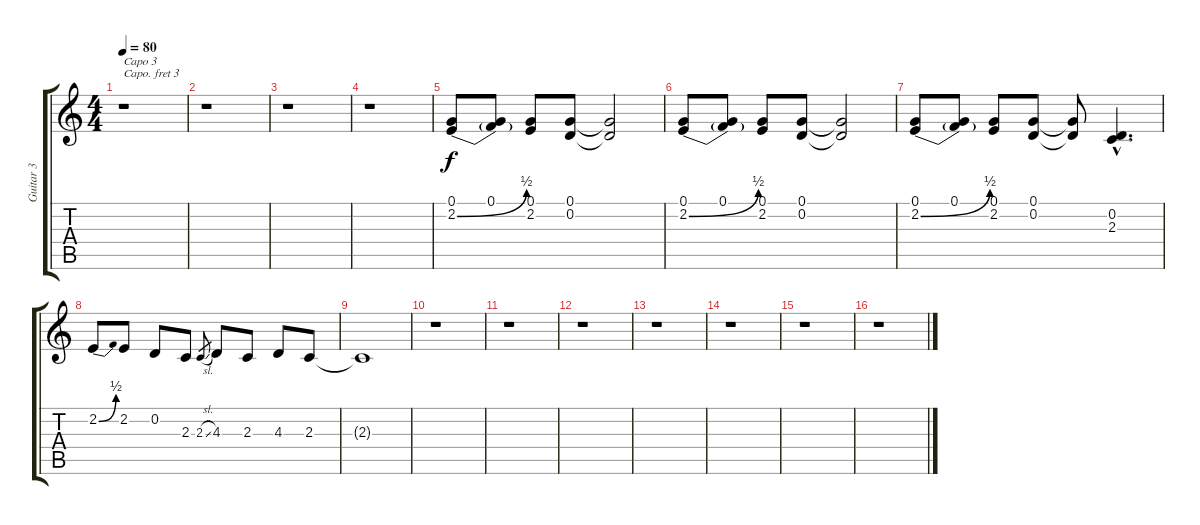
\track ("Guitar 3" "Guitar 3") {instrument sitar}
\staff {score tabs}
\capo 3
\tuning (E4 B3 G3 D3 A2 E2) {hide}
\ts (4 4)
\tempo 80
\clef g2
\ks c
r.1{txt "Capo 3" dy f instrument sitar} |
r.1 |
r.1 |
r.1 |
(0.1 2.2{be (bend 0 0 60 2)}).8 (0.1 2.2{t}).8 (0.1 2.2).8 (0.1 0.2).8 (0.1{t} 0.2{t}).2 |
(0.1 2.2{be (bend 0 0 60 2)}).8 (0.1 2.2{t}).8 (0.1 2.2).8 (0.1 0.2).8 (0.1{t} 0.2{t}).2 |
(0.1 2.2{be (bend 0 0 60 2)}).8 (0.1 2.2{t}).8 (0.1 2.2).8 (0.1 0.2).8 (0.1{t} 0.2{t}).8 (0.2{hac} 2.3{hac}).4{d} |
2.2{be (bend 0 0 60 2)}.8 2.2.8 0.2.8 2.3.8 2.3{sl}.8{gr} 4.3.8 2.3.8 4.3.8 2.3.8 |
2.3{t}.1 |
r.1 |
r.1 |
r.1 |
r.1 |
r.1 |
r.1 |
r.1
